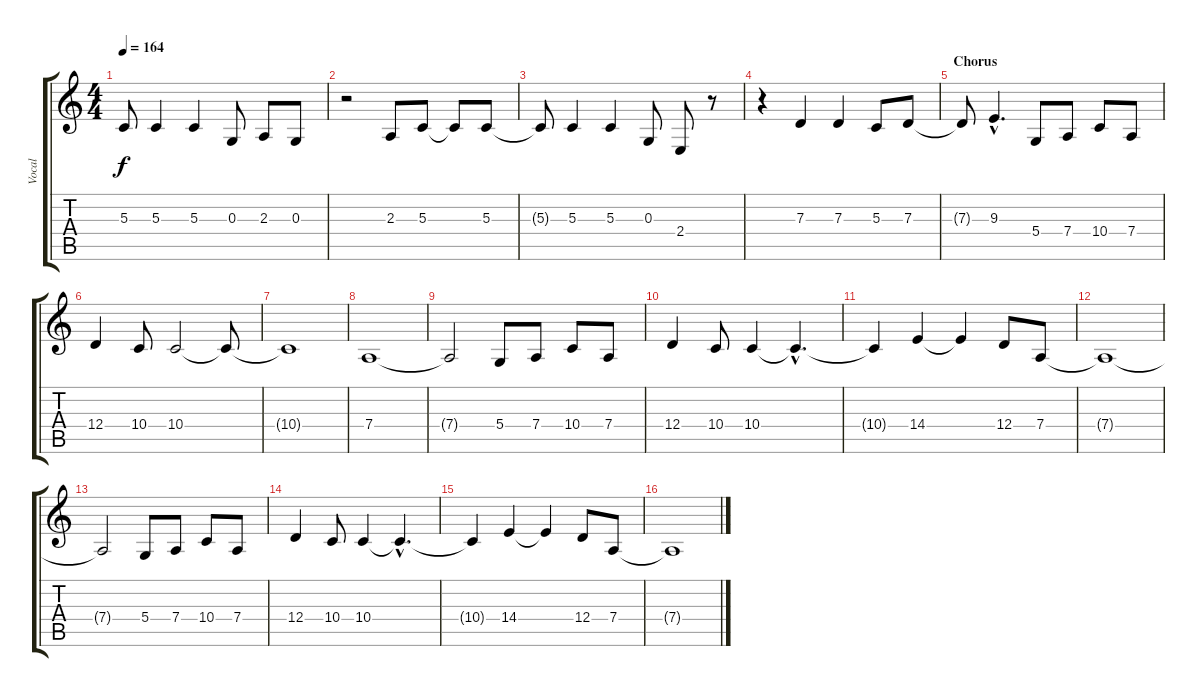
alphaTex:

\track ("Vocal" "Vocal") {instrument harmonica}
\staff {score tabs}
\tuning (E4 B3 G3 D3 A2 E2) {hide}
\ts (4 4)
\tempo 164
\clef g2
\ks c
5.3{t}.8{dy f} 5.3.4 5.3.4 0.3.8 2.3.8 0.3.8 |
r.2 2.3.8 5.3.8 5.3{t}.8 5.3.8 |
5.3{t}.8 5.3.4 5.3.4 0.3.8 2.4.8 r.8 |
r.4 7.3.4 7.3.4 5.3.8 7.3.8 |
\section ("" "Chorus")
7.3{t}.8 9.3{hac}.4{d} 5.4.8 7.4.8 10.4.8 7.4.8 |
12.4.4 10.4.8 10.4.2 10.4{t}.8 |
10.4{t}.1 |
7.4.1 |
7.4{t}.2 5.4.8 7.4.8 10.4.8 7.4.8 |
12.4.4 10.4.8 10.4.4 10.4{hac t}.4{d} |
10.4{t}.4 14.4.4 14.4{t}.4 12.4.8 7.4.8 |
7.4{t}.1 |
7.4{t}.2 5.4.8 7.4.8 10.4.8 7.4.8 |
12.4.4 10.4.8 10.4.4 10.4{hac t}.4{d} |
10.4{t}.4 14.4.4 14.4{t}.4 12.4.8 7.4.8 |
7.4{t}.1
